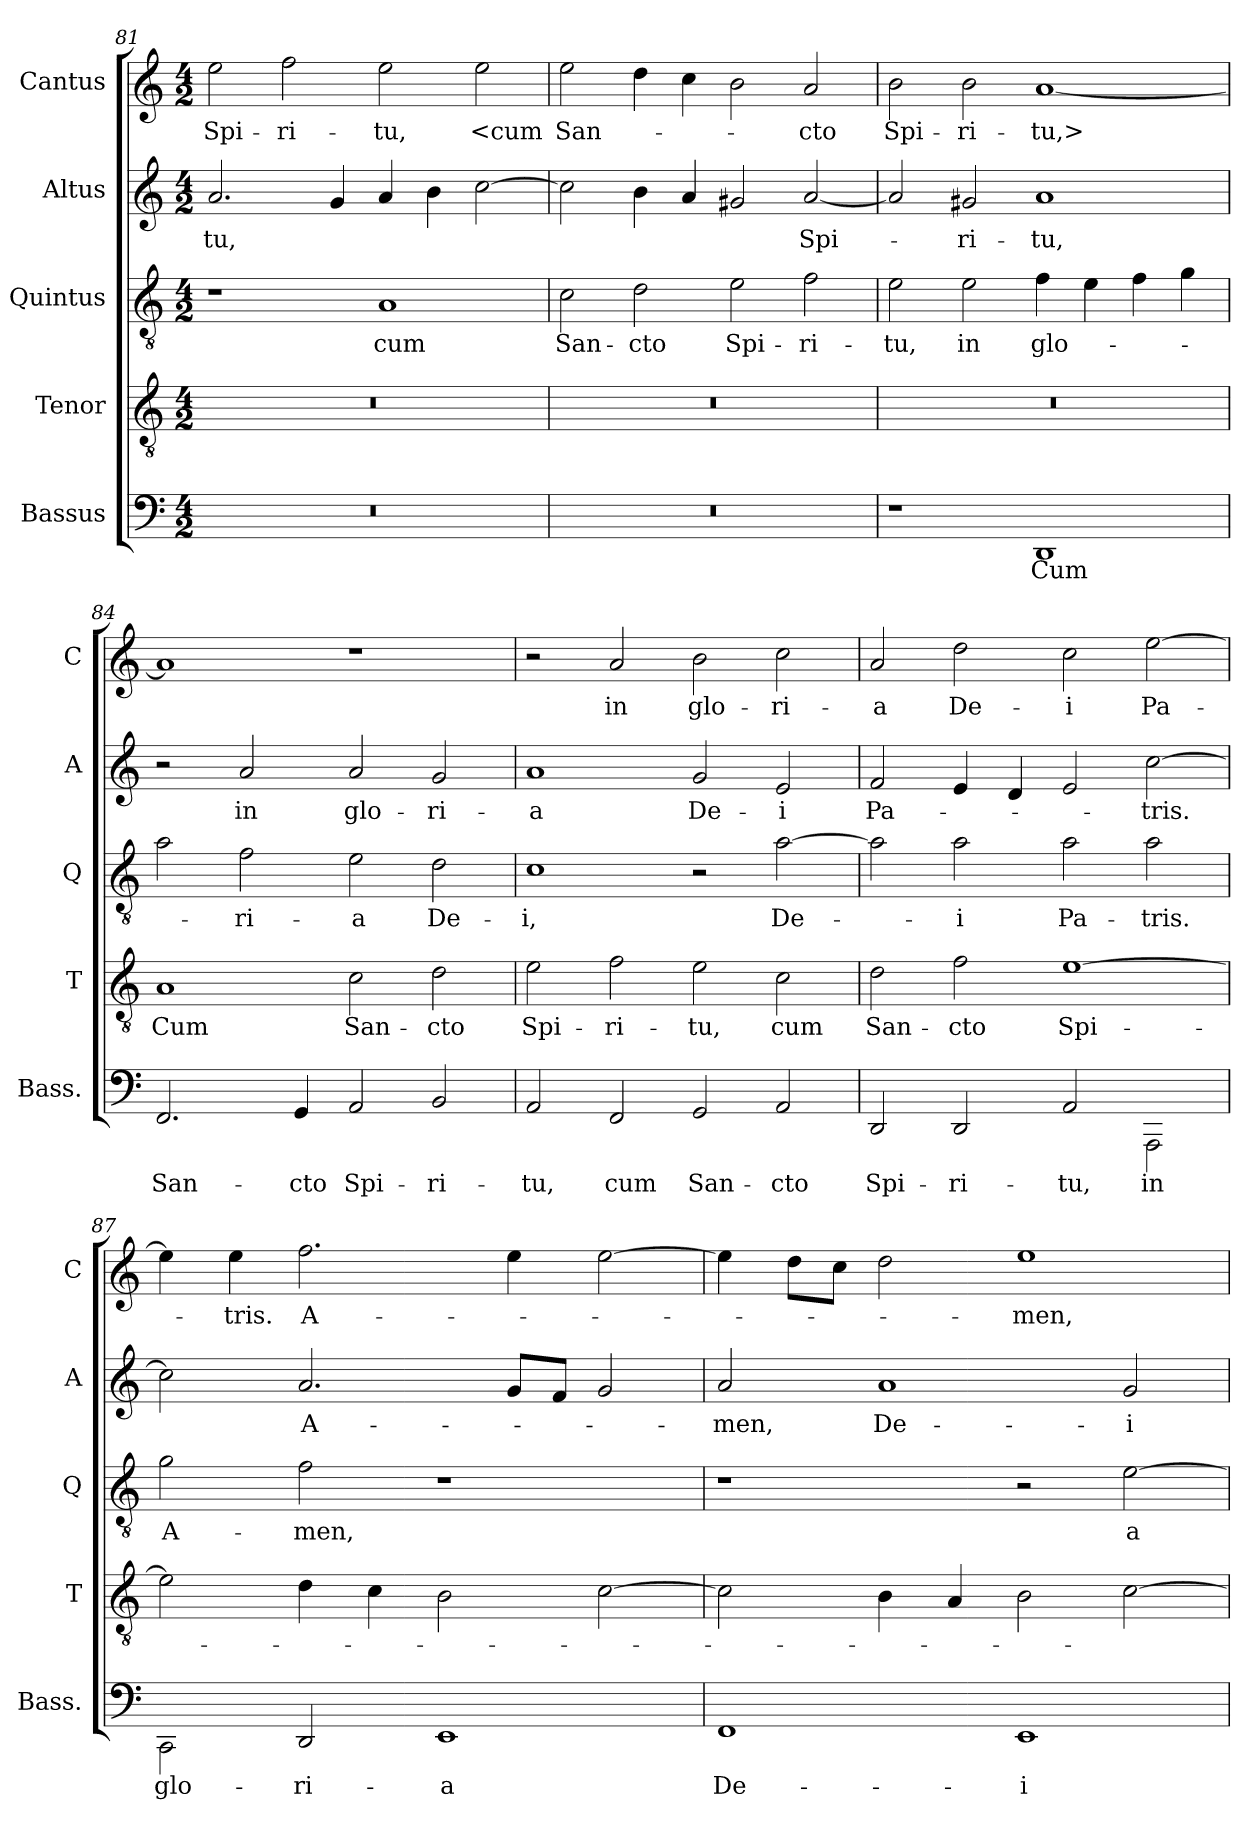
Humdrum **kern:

**kern	**text	**kern	**text	**kern	**text	**kern	**text	**kern	**text
*part5	*part5	*part4	*part4	*part3	*part3	*part2	*part2	*part1	*part1
*staff5	*staff5	*staff4	*staff4	*staff3	*staff3	*staff2	*staff2	*staff1	*staff1
*I"Bassus	*	*I"Tenor	*	*I"Quintus	*	*I"Altus	*	*I"Cantus	*
*I'Bass.	*	*I'T	*	*I'Q	*	*I'A	*	*I'C	*
*clefF4	*	*clefGv2	*	*clefGv2	*	*clefG2	*	*clefG2	*
*	*	*ITrd7c12	*	*ITrd7c12	*	*	*	*	*
*k[]	*	*k[]	*	*k[]	*	*k[]	*	*k[]	*
*C:	*	*C:	*	*C:	*	*C:	*	*C:	*
*M4/2	*	*M4/2	*	*M4/2	*	*M4/2	*	*M4/2	*
=81	=81	=81	=81	=81	=81	=81	=81	=81	=81
0r	.	0r	.	1r	.	2.a/	-tu,	2ee\	Spi-
.	.	.	.	.	.	.	.	2ff\	-ri-
.	.	.	.	.	.	4g/	.	.	.
.	.	.	.	1AA/	cum	4a/	.	2ee\	-tu,
.	.	.	.	.	.	4b\	.	.	.
.	.	.	.	.	.	[2cc\	.	2ee\	<cum
=82	=82	=82	=82	=82	=82	=82	=82	=82	=82
0r	.	0r	.	2C\	San-	2cc\]	.	2ee\	San-
.	.	.	.	2D\	-cto	4b\	.	4dd\	.
.	.	.	.	.	.	4a/	.	4cc\	.
.	.	.	.	2E\	Spi-	2g#/	.	2b\	.
.	.	.	.	2F\	-ri-	[2a/	Spi-	2a/	-cto
=83	=83	=83	=83	=83	=83	=83	=83	=83	=83
1r	.	0r	.	2E\	-tu,	2a/]	.	2b\	Spi-
.	.	.	.	2E\	in	2g#/	-ri-	2b\	-ri-
1DD/	Cum	.	.	4F\	glo-	1a/	-tu,	[1a/	-tu,>
.	.	.	.	4E\	.	.	.	.	.
.	.	.	.	4F\	.	.	.	.	.
.	.	.	.	4G\	.	.	.	.	.
=84	=84	=84	=84	=84	=84	=84	=84	=84	=84
2.FF/	San-	1AA/	Cum	2A\	.	2r	.	1a/]	.
.	.	.	.	2F\	-ri-	2a/	in	.	.
4GG/	-cto	.	.	.	.	.	.	.	.
2AA/	Spi-	2C\	San-	2E\	-a	2a/	glo-	1r	.
2BB/	-ri-	2D\	-cto	2D\	De-	2g/	-ri-	.	.
=85	=85	=85	=85	=85	=85	=85	=85	=85	=85
2AA/	-tu,	2E\	Spi-	1C\	-i,	1a/	-a	2r	.
2FF/	cum	2F\	-ri-	.	.	.	.	2a/	in
2GG/	San-	2E\	-tu,	2r	.	2g/	De-	2b\	glo-
2AA/	-cto	2C\	cum	[2A\	De-	2e/	-i	2cc\	-ri-
=86	=86	=86	=86	=86	=86	=86	=86	=86	=86
2DD/	Spi-	2D\	San-	2A\]	.	2f/	Pa-	2a/	-a
2DD/	-ri-	2F\	-cto	2A\	-i	4e/	.	2dd\	De-
.	.	.	.	.	.	4d/	.	.	.
2AA/	-tu,	[1E\	Spi-	2A\	Pa-	2e/	.	2cc\	-i
2AAA\	in	.	.	2A\	-tris.	[2cc\	-tris.	[2ee\	Pa-
=87	=87	=87	=87	=87	=87	=87	=87	=87	=87
2CC\	glo-	2E\]	.	2G\	A-	2cc\]	.	4ee\]	.
.	.	.	.	.	.	.	.	4ee\	-tris.
2DD/	-ri-	4D\	.	2F\	-men,	2.a/	A-	2.ff\	A-
.	.	4C\	.	.	.	.	.	.	.
1EE/	-a	2BB\	.	1r	.	.	.	.	.
.	.	.	.	.	.	8g/L	.	4ee\	.
.	.	.	.	.	.	8f/J	.	.	.
.	.	[2C\	.	.	.	2g/	.	[2ee\	.
=88	=88	=88	=88	=88	=88	=88	=88	=88	=88
1FF/	De-	2C\]	.	1r	.	2a/	-men,	4ee\]	.
.	.	.	.	.	.	.	.	8dd\L	.
.	.	.	.	.	.	.	.	8cc\J	.
.	.	4BB\	.	.	.	1a/	De-	2dd\	.
.	.	4AA/	.	.	.	.	.	.	.
1EE/	-i	2BB\	.	2r	.	.	.	1ee\	-men,
.	.	[2C\	.	[2E\	a-	2g/	-i	.	.
=	=	=	=	=	=	=	=	=	=
*-	*-	*-	*-	*-	*-	*-	*-	*-	*-
